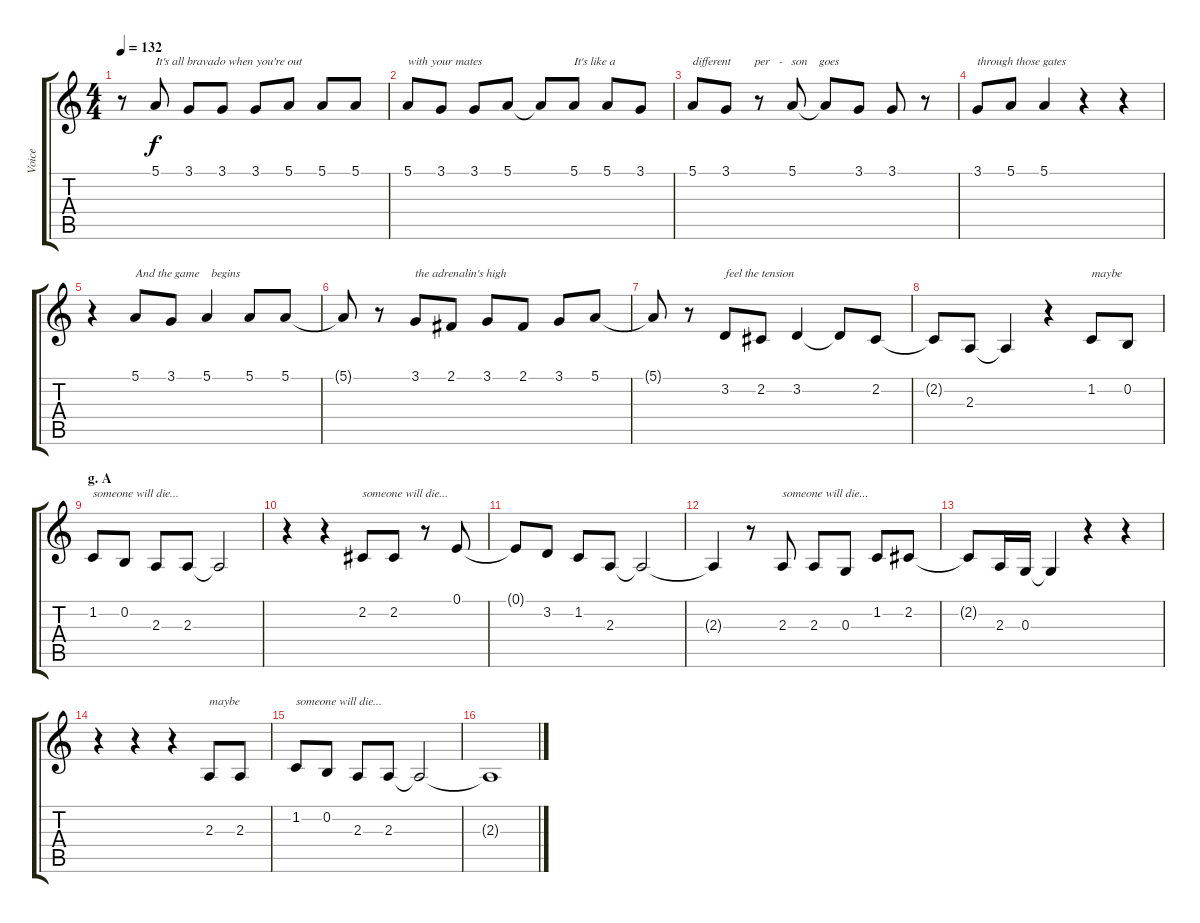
\track ("Voice" "Voice") {instrument violin}
\staff {score tabs}
\tuning (E4 B3 G3 D3 A2 E2) {hide}
\ts (4 4)
\tempo 132
\clef g2
\ks c
r.8{dy f} 5.1.8{txt "It's all bravado when you're out"} 3.1.8 3.1.8 3.1.8 5.1.8 5.1.8 5.1.8 |
5.1.8{txt "with your mates"} 3.1.8 3.1.8 5.1.8 5.1{t}.8 5.1.8{txt "It's like a"} 5.1.8 3.1.8 |
5.1.8{txt "different        per   -   son    goes "} 3.1.8 r.8 5.1.8 5.1{t}.8 3.1.8 3.1.8 r.8 |
3.1.8{txt "through those gates"} 5.1.8 5.1.4 r.4 r.4 |
r.4 5.1.8{txt "And the game    begins"} 3.1.8 5.1.4 5.1.8 5.1.8 |
5.1{t}.8 r.8 3.1.8{txt "the adrenalin's high"} 2.1.8 3.1.8 2.1.8 3.1.8 5.1.8 |
5.1{t}.8 r.8 3.2.8{txt "feel the tension"} 2.2.8 3.2.4 3.2{t}.8 2.2.8 |
2.2{t}.8 2.3.8 2.3{t}.4 r.4 1.2.8{txt "maybe"} 0.2.8 |
\section ("" "g. A")
1.2.8{txt "someone will die..."} 0.2.8 2.3.8 2.3.8 2.3{t}.2 |
r.4 r.4 2.2.8{txt "someone will die..."} 2.2.8 r.8 0.1.8 |
0.1{t}.8 3.2.8 1.2.8 2.3.8 2.3{t}.2 |
2.3{t}.4 r.8 2.3.8{txt "someone will die..."} 2.3.8 0.3.8 1.2.8 2.2.8 |
2.2{t}.8 2.3.16 0.3.16 0.3{t}.4 r.4 r.4 |
r.4 r.4 r.4 2.3.8{txt "maybe"} 2.3.8 |
1.2.8{txt "someone will die..."} 0.2.8 2.3.8 2.3.8 2.3{t}.2 |
2.3{t}.1
